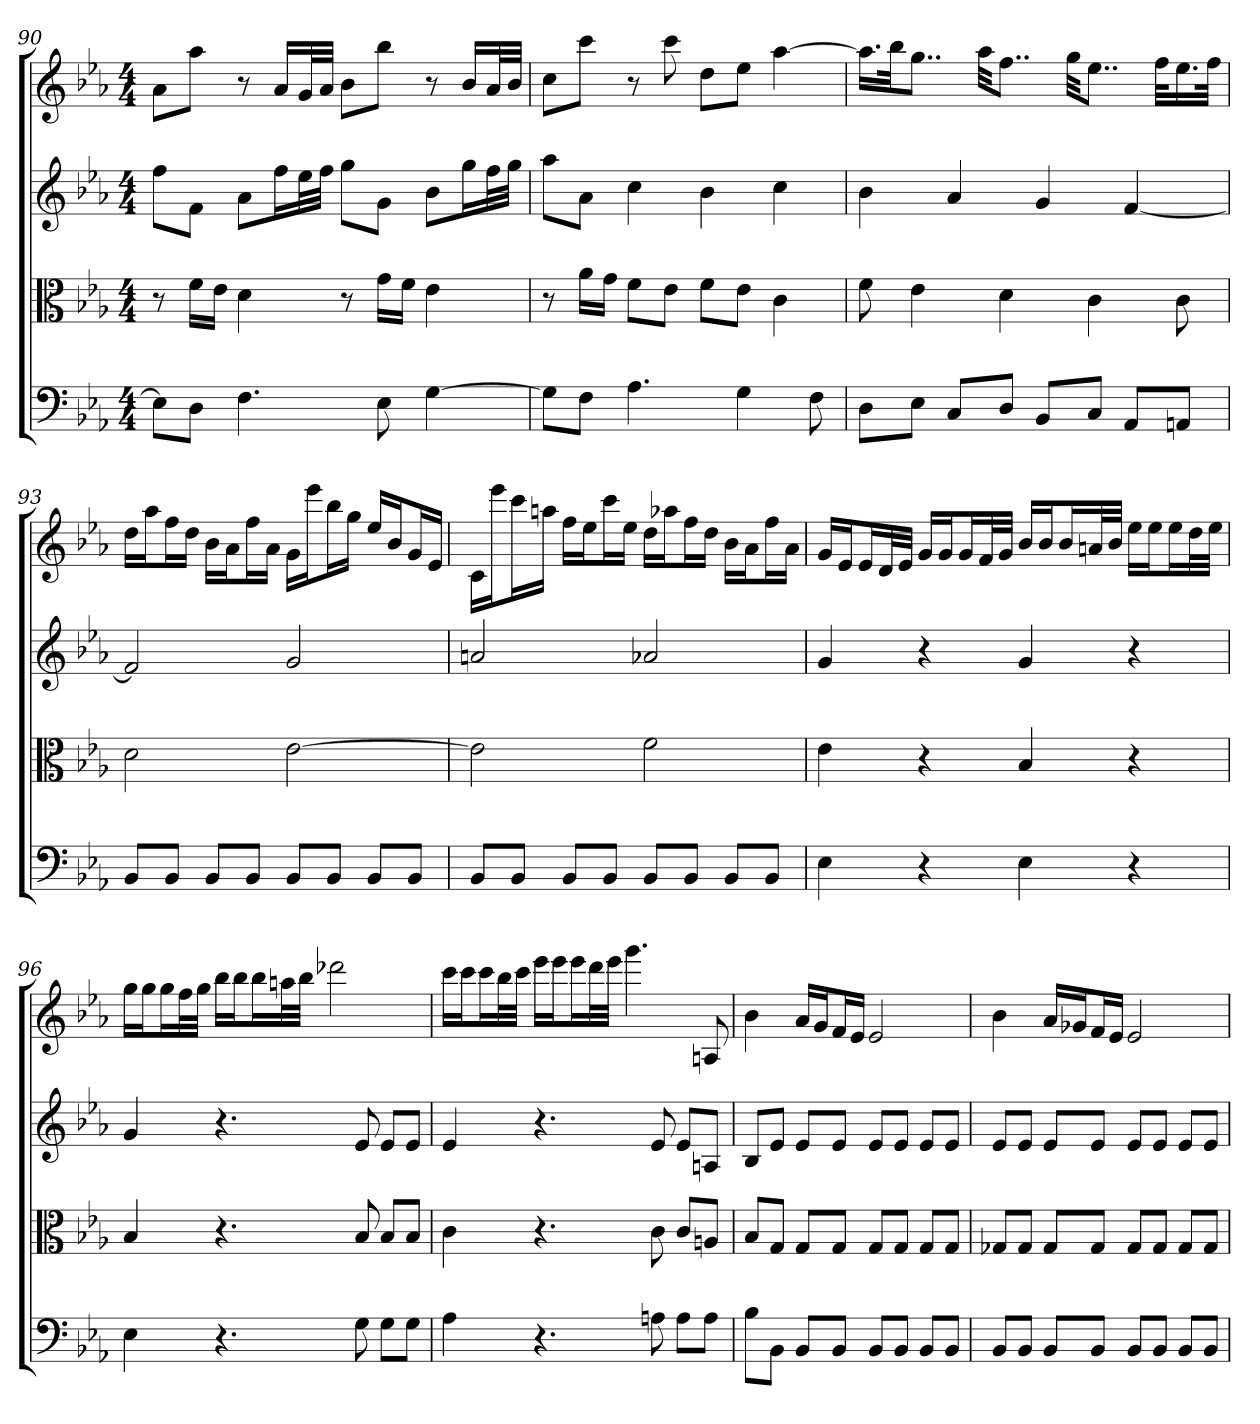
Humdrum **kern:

**kern	**kern	**kern	**kern
*part4	*part3	*part2	*part1
*staff4	*staff3	*staff2	*staff1
*clefF4	*clefC3	*	*
*k[b-e-a-]	*k[b-e-a-]	*k[b-e-a-]	*k[b-e-a-]
*E-:	*E-:	*E-:	*E-:
*M4/4	*M4/4	*M4/4	*M4/4
=90	=90	=90	=90
8E-\L]	8r	8ffL	8a-L
8D\J	16f\LL	8fJ	8aa-J
.	16e-\JJ	.	.
4.F	4d	8a-L	8r
.	.	16ffL	16a-LL
.	.	32ee-L	32gL
.	.	32ffJJJ	32a-JJJ
.	8r	8ggL	8b-L
8E-	16g\LL	8gJ	8bb-J
.	16f\JJ	.	.
[4G	4e-	8b-L	8r
.	.	16ggL	16b-LL
.	.	32ffL	32a-L
.	.	32ggJJJ	32b-JJJ
=91	=91	=91	=91
8G\L]	8r	8aa-L	8ccL
8F\J	16a-\LL	8a-J	8cccJ
.	16g\JJ	.	.
4.A-	8f\L	4cc	8r
.	8e-\J	.	8ccc
.	8f\L	4b-	8ddL
4G	8e-\J	.	8ee-J
.	4c	4cc	[4aa-
8F	.	.	.
=92	=92	=92	=92
8D\L	8f	4b-	16.aa-LL]
.	.	.	32bb-Jk
8E-\J	4e-	.	8..ggJ
8C/L	.	4a-	.
.	.	.	32aa-KKL
8D/J	4d	.	8..ffJ
8BB-/L	.	4g	.
.	.	.	32ggKKL
8C/J	4c	.	8..ee-J
8AA-/L	.	[4f	.
.	.	.	32ffKLL
8AAn/J	8c	.	16.ee-
.	.	.	32ffJJk
=93	=93	=93	=93
8BB-/L	2d	2f]	16ddLL
.	.	.	16aa-J
8BB-/J	.	.	16ffL
.	.	.	16ddJJ
8BB-/L	.	.	16b-LL
.	.	.	16a-J
8BB-/J	.	.	16ffL
.	.	.	16a-JJ
8BB-/L	[2e-	2g	16gLL
.	.	.	16eee-J
8BB-/J	.	.	16bb-L
.	.	.	16ggJJ
8BB-/L	.	.	16ee-LL
.	.	.	16b-J
8BB-/J	.	.	16gL
.	.	.	16e-JJ
=94	=94	=94	=94
8BB-/L	2e-]	2an	16cLL
.	.	.	16eee-J
8BB-/J	.	.	16cccL
.	.	.	16aanJJ
8BB-/L	.	.	16ffLL
.	.	.	16ee-J
8BB-/J	.	.	16cccL
.	.	.	16ee-JJ
8BB-/L	2f	2a-X	16ddLL
.	.	.	16aa-XJ
8BB-/J	.	.	16ffL
.	.	.	16ddJJ
8BB-/L	.	.	16b-LL
.	.	.	16a-J
8BB-/J	.	.	16ffL
.	.	.	16a-JJ
=95	=95	=95	=95
4E-	4e-	4g	16gLL
.	.	.	16e-J
.	.	.	16e-L
.	.	.	32dL
.	.	.	32e-JJJ
4r	4r	4r	16gLL
.	.	.	16gJ
.	.	.	16gL
.	.	.	32fL
.	.	.	32gJJJ
4E-	4B-	4g	16b-LL
.	.	.	16b-J
.	.	.	16b-L
.	.	.	32anL
.	.	.	32b-JJJ
4r	4r	4r	16ee-LL
.	.	.	16ee-J
.	.	.	16ee-L
.	.	.	32ddL
.	.	.	32ee-JJJ
=96	=96	=96	=96
4E-	4B-	4g	16ggLL
.	.	.	16ggJ
.	.	.	16ggL
.	.	.	32ffL
.	.	.	32ggJJJ
4.r	4.r	4.r	16bb-LL
.	.	.	16bb-J
.	.	.	16bb-L
.	.	.	32aanL
.	.	.	32bb-JJJ
.	.	.	2ddd-X
8G	8B-	8e-	.
8G\L	8B-/L	8e-L	.
8G\J	8B-/J	8e-J	.
=97	=97	=97	=97
4A-	4c	4e-	16cccLL
.	.	.	16cccJ
.	.	.	16cccL
.	.	.	32bb-L
.	.	.	32cccJJJ
4.r	4.r	4.r	16eee-LL
.	.	.	16eee-J
.	.	.	16eee-L
.	.	.	32dddL
.	.	.	32eee-JJJ
.	.	.	4.ggg
8An	8c	8e-	.
8A\L	8c/L	8e-L	.
8A\J	8An/J	8AnJ	8An
=98	=98	=98	=98
8B-\L	8B-/L	8B-L	4b-
8BB-\J	8G/J	8e-J	.
8BB-/L	8G/L	8e-L	16a-LL
.	.	.	16gJ
8BB-/J	8G/J	8e-J	16fL
.	.	.	16e-JJ
8BB-/L	8G/L	8e-L	2e-
8BB-/J	8G/J	8e-J	.
8BB-/L	8G/L	8e-L	.
8BB-/J	8G/J	8e-J	.
=99	=99	=99	=99
8BB-/L	8G-X/L	8e-L	4b-
8BB-/J	8G-/J	8e-J	.
8BB-/L	8G-/L	8e-L	16a-LL
.	.	.	16g-XJ
8BB-/J	8G-/J	8e-J	16fL
.	.	.	16e-JJ
8BB-/L	8G-/L	8e-L	2e-
8BB-/J	8G-/J	8e-J	.
8BB-/L	8G-/L	8e-L	.
8BB-/J	8G-/J	8e-J	.
=	=	=	=
*-	*-	*-	*-
